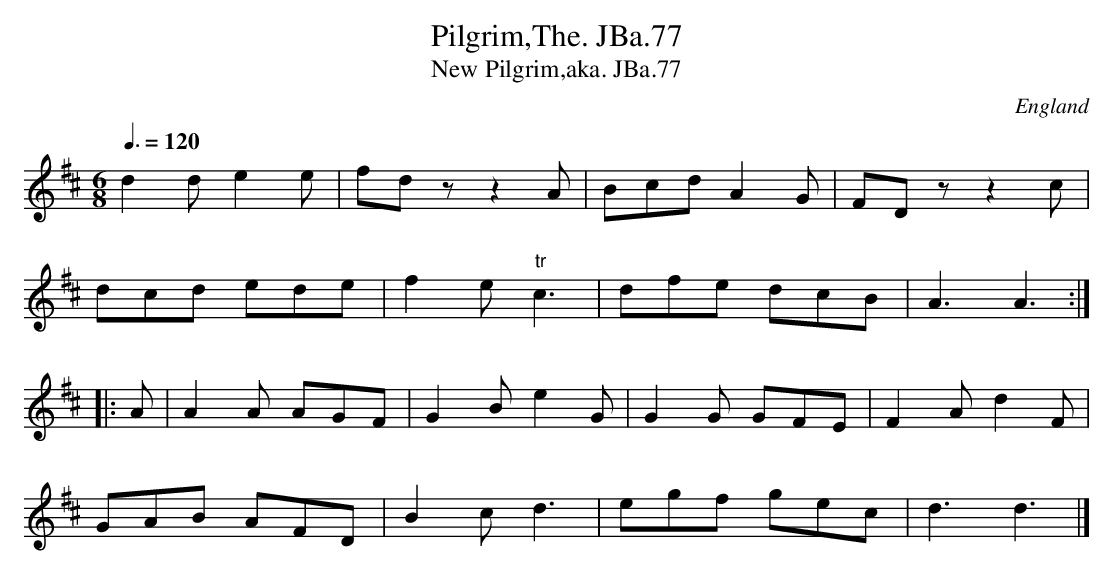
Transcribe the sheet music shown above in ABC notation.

X:1
T:Pilgrim,The. JBa.77
T:New Pilgrim,aka. JBa.77
M:6/8
L:1/8
Q:3/8=120
O:England
K:D major
d2d e2e | fd z z2 A | Bcd A2 G |  FDzz2 c |!
dcd ede |f2e "tr" c3 |dfe dcB | A3 A3 :|!
|: A | A2 A AGF | G2 B e2G |G2G GFE |F2 A d2F |!
GAB AFD | B2cd3 | egf gec | d3 d3 |]
